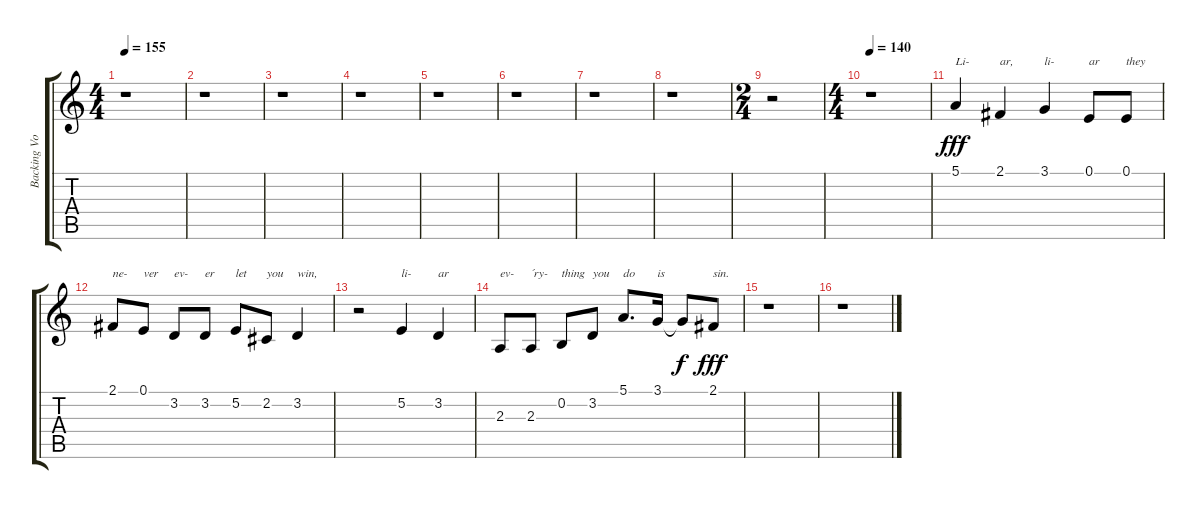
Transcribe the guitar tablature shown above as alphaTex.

\track ("Backing Vocals" "Backing Vo") {instrument choiraahs}
\staff {score tabs}
\tuning (E4 B3 G3 D3 A2 E2) {hide}
\ts (4 4)
\tempo 155
\clef g2
\ks c
r.1{dy mf} |
r.1 |
r.1 |
r.1 |
r.1 |
r.1 |
r.1 |
r.1 |
\ts (2 4)
r.2 |
\ts (4 4)
\tempo 140
r.1 |
5.1.4{txt "Li-" dy fff} 2.1.4{txt "ar,"} 3.1.4{txt "li-"} 0.1.8{txt "ar"} 0.1.8{txt "they"} |
2.1.8{txt "ne-"} 0.1.8{txt "ver"} 3.2.8{txt "ev-"} 3.2.8{txt "er"} 5.2.8{txt "let"} 2.2.8{txt "you"} 3.2.4{txt "win,"} |
r.2 5.2.4{txt "li-"} 3.2.4{txt "ar"} |
2.3.8{txt "ev-"} 2.3.8{txt "´ry-"} 0.2.8{txt "thing"} 3.2.8{txt "you"} 5.1.8{d txt "do"} 3.1.16{txt "is"} 3.1{t}.8{dy f} 2.1.8{txt "sin." dy fff} |
r.1 |
r.1
